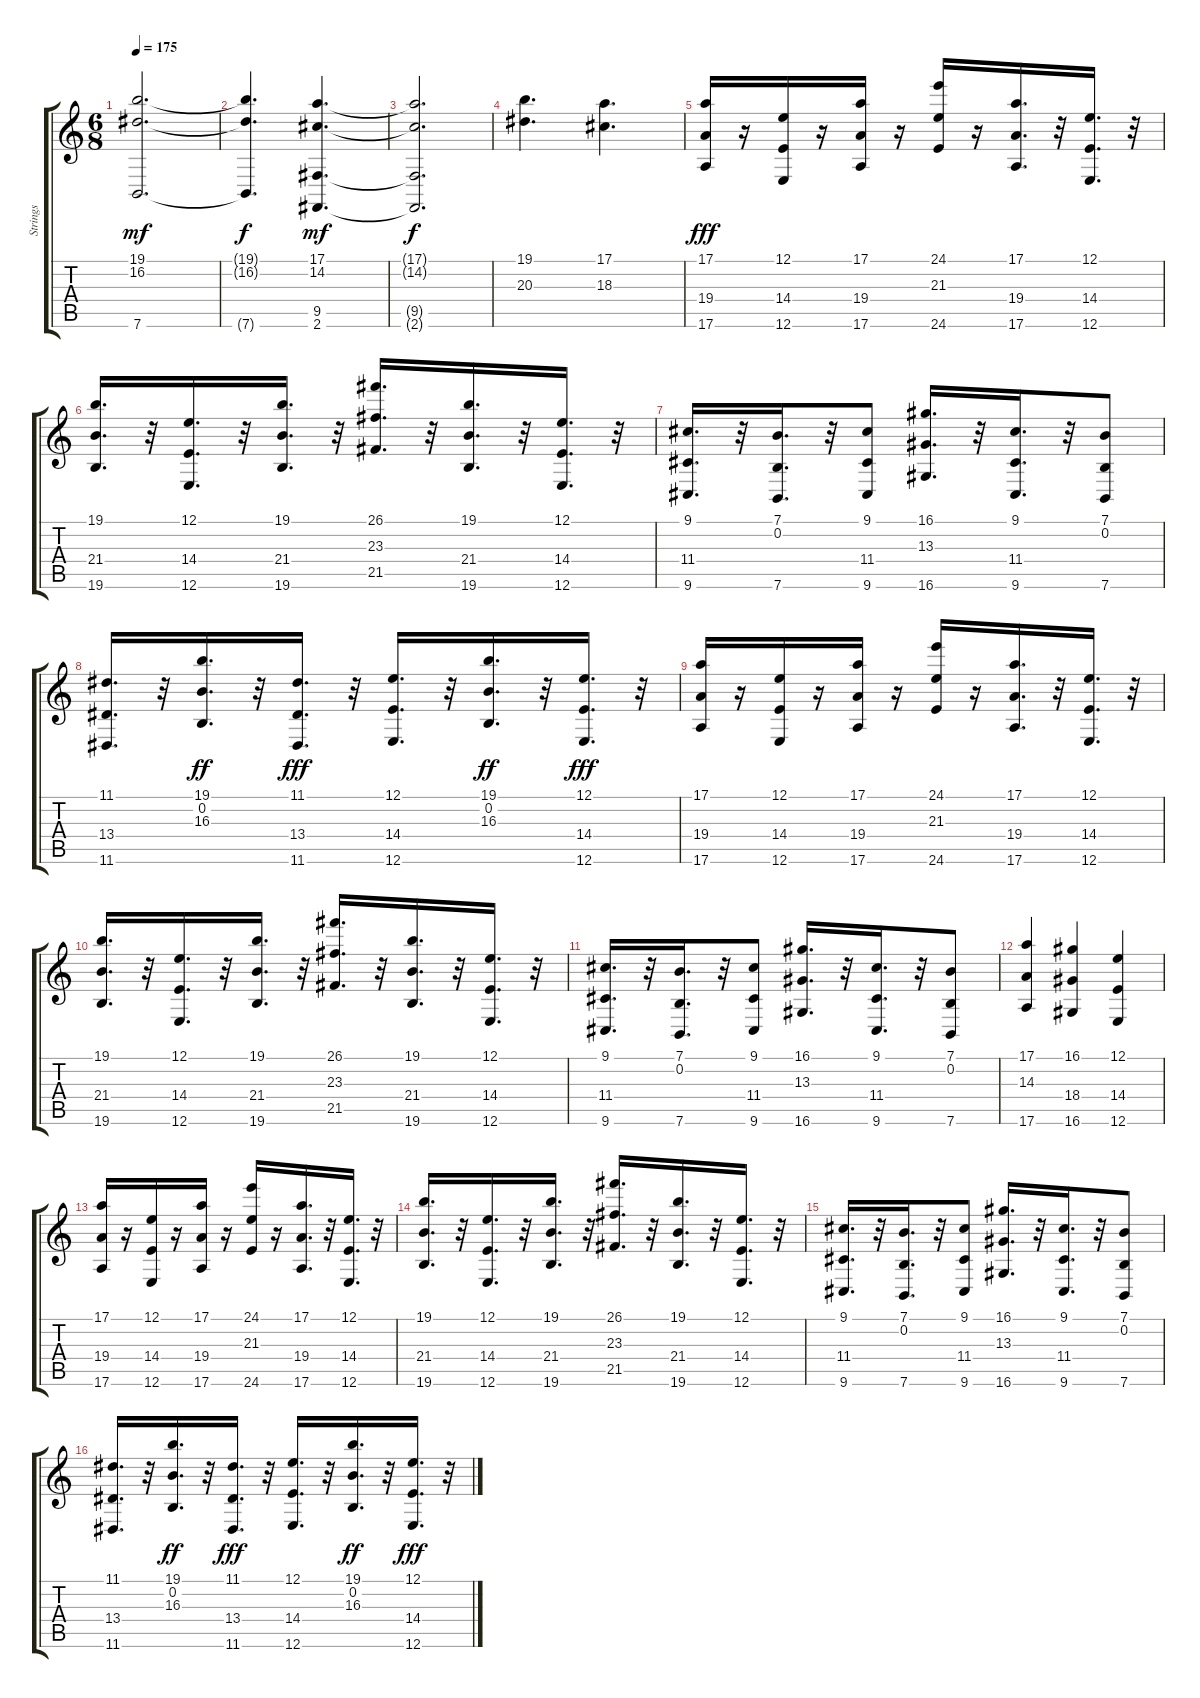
\track ("Strings" "Strings") {instrument stringensemble1}
\staff {score tabs}
\tuning (E4 B3 G3 D3 A2 E2) {hide}
\ts (6 8)
\tempo 175
\clef g2
\ks c
(19.1 16.2 7.6).2{d dy mf} |
(19.1{t} 16.2{t} 7.6{t}).4{d dy f} (17.1 14.2 9.5 2.6).4{d dy mf} |
(17.1{t} 14.2{t} 9.5{t} 2.6{t}).2{d dy f} |
(19.1 20.3).4{d} (17.1 18.3).4{d} |
(17.1 19.4 17.6).16{dy fff} r.16 (12.1 14.4 12.6).16 r.16 (17.1 19.4 17.6).16 r.16 (24.1 21.3 24.6).16 r.16 (17.1 19.4 17.6).16{d} r.32 (12.1 14.4 12.6).16{d} r.32 |
(19.1 21.4 19.6).16{d} r.32 (12.1 14.4 12.6).16{d} r.32 (19.1 21.4 19.6).16{d} r.32 (26.1 23.3 21.5).16{d} r.32 (19.1 21.4 19.6).16{d} r.32 (12.1 14.4 12.6).16{d} r.32 |
(9.1 11.4 9.6).16{d} r.32 (7.1 0.2 7.6).16{d} r.32 (9.1 11.4 9.6).8 (16.1 13.3 16.6).16{d} r.32 (9.1 11.4 9.6).16{d} r.32 (7.1 0.2 7.6).8 |
(11.1 13.4 11.6).16{d} r.32 (19.1 0.2 16.3).16{d dy ff} r.32 (11.1 13.4 11.6).16{d dy fff} r.32 (12.1 14.4 12.6).16{d} r.32 (19.1 0.2 16.3).16{d dy ff} r.32 (12.1 14.4 12.6).16{d dy fff} r.32 |
(17.1 19.4 17.6).16 r.16 (12.1 14.4 12.6).16 r.16 (17.1 19.4 17.6).16 r.16 (24.1 21.3 24.6).16 r.16 (17.1 19.4 17.6).16{d} r.32 (12.1 14.4 12.6).16{d} r.32 |
(19.1 21.4 19.6).16{d} r.32 (12.1 14.4 12.6).16{d} r.32 (19.1 21.4 19.6).16{d} r.32 (26.1 23.3 21.5).16{d} r.32 (19.1 21.4 19.6).16{d} r.32 (12.1 14.4 12.6).16{d} r.32 |
(9.1 11.4 9.6).16{d} r.32 (7.1 0.2 7.6).16{d} r.32 (9.1 11.4 9.6).8 (16.1 13.3 16.6).16{d} r.32 (9.1 11.4 9.6).16{d} r.32 (7.1 0.2 7.6).8 |
(17.1 14.3 17.6).4 (16.1 18.4 16.6).4 (12.1 14.4 12.6).4 |
(17.1 19.4 17.6).16 r.16 (12.1 14.4 12.6).16 r.16 (17.1 19.4 17.6).16 r.16 (24.1 21.3 24.6).16 r.16 (17.1 19.4 17.6).16{d} r.32 (12.1 14.4 12.6).16{d} r.32 |
(19.1 21.4 19.6).16{d} r.32 (12.1 14.4 12.6).16{d} r.32 (19.1 21.4 19.6).16{d} r.32 (26.1 23.3 21.5).16{d} r.32 (19.1 21.4 19.6).16{d} r.32 (12.1 14.4 12.6).16{d} r.32 |
(9.1 11.4 9.6).16{d} r.32 (7.1 0.2 7.6).16{d} r.32 (9.1 11.4 9.6).8 (16.1 13.3 16.6).16{d} r.32 (9.1 11.4 9.6).16{d} r.32 (7.1 0.2 7.6).8 |
(11.1 13.4 11.6).16{d} r.32 (19.1 0.2 16.3).16{d dy ff} r.32 (11.1 13.4 11.6).16{d dy fff} r.32 (12.1 14.4 12.6).16{d} r.32 (19.1 0.2 16.3).16{d dy ff} r.32 (12.1 14.4 12.6).16{d dy fff} r.32
